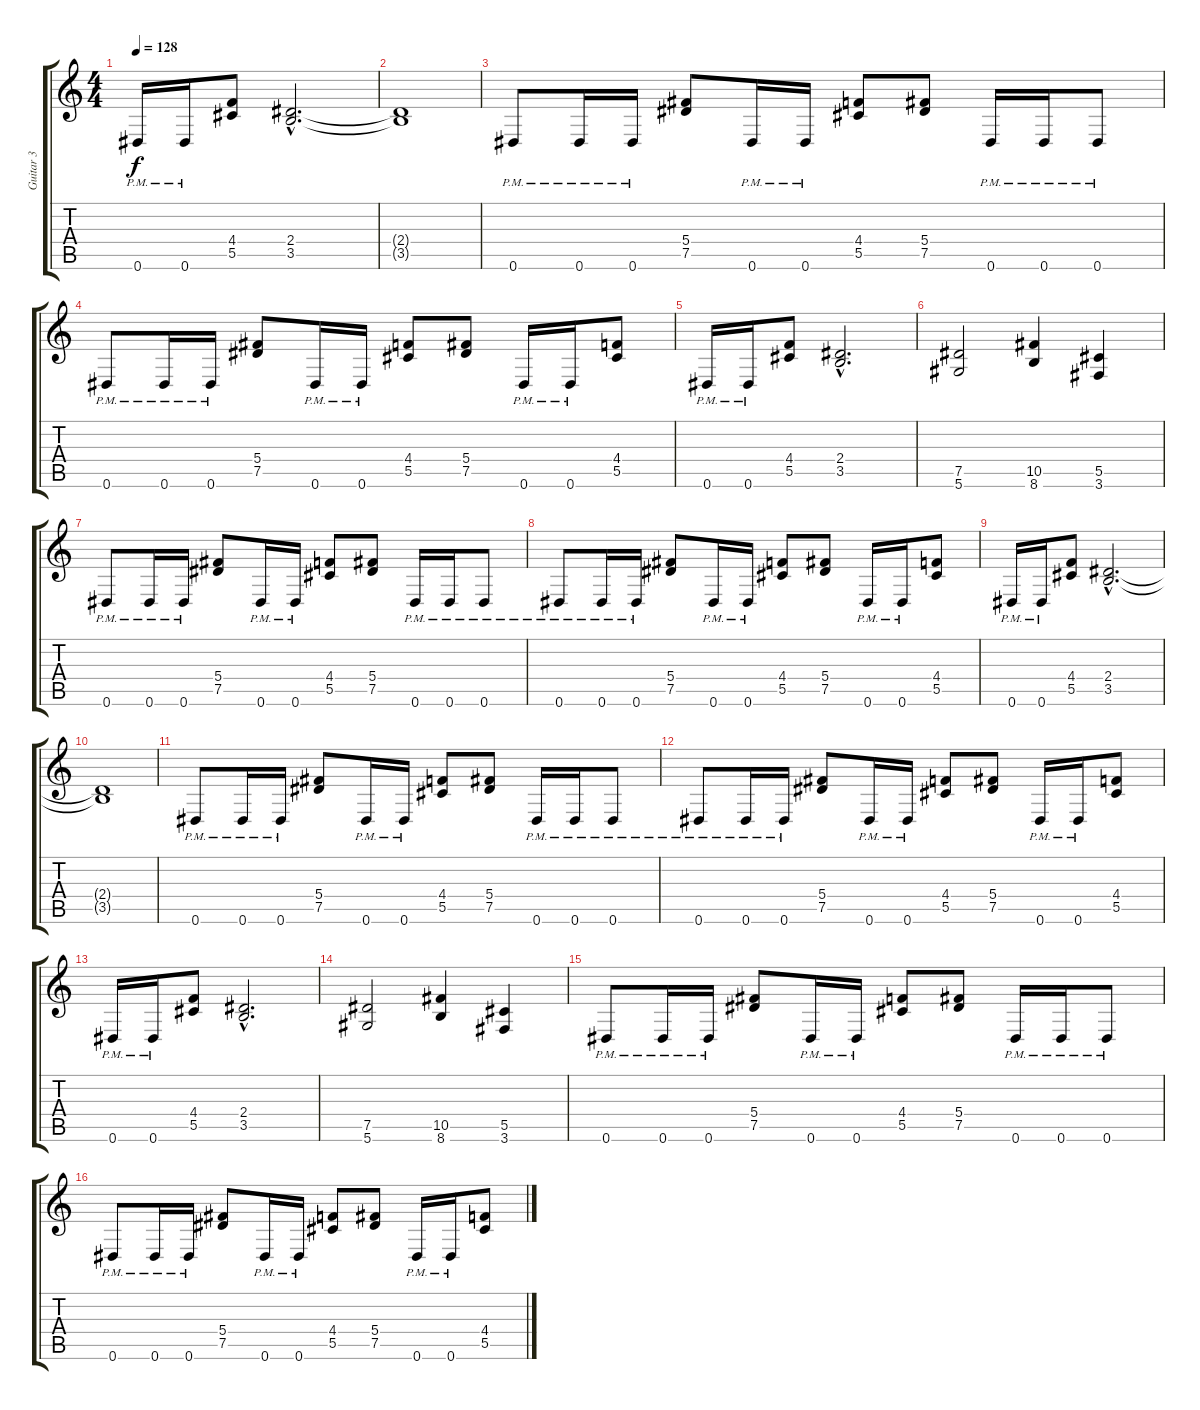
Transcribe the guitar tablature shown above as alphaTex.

\track ("Guitar 3" "Guitar 3") {instrument overdrivenguitar}
\staff {score tabs}
\tuning (Eb4 Bb3 Gb3 Db3 Ab2 Eb2) {hide}
\ts (4 4)
\tempo 128
\clef g2
\ks c
0.6{pm}.16{dy f} 0.6{pm}.16 (4.4 5.5).8 (2.4{hac} 3.5{hac}).2{d} |
(2.4{t} 3.5{t}).1 |
0.6{pm}.8 0.6{pm}.16 0.6{pm}.16 (5.4 7.5).8 0.6{pm}.16 0.6{pm}.16 (4.4 5.5).8 (5.4 7.5).8 0.6{pm}.16 0.6{pm}.16 0.6{pm}.8 |
0.6{pm}.8 0.6{pm}.16 0.6{pm}.16 (5.4 7.5).8 0.6{pm}.16 0.6{pm}.16 (4.4 5.5).8 (5.4 7.5).8 0.6{pm}.16 0.6{pm}.16 (4.4 5.5).8 |
0.6{pm}.16 0.6{pm}.16 (4.4 5.5).8 (2.4{hac} 3.5{hac}).2{d} |
(7.5 5.6).2 (10.5 8.6).4 (5.5 3.6).4 |
0.6{pm}.8 0.6{pm}.16 0.6{pm}.16 (5.4 7.5).8 0.6{pm}.16 0.6{pm}.16 (4.4 5.5).8 (5.4 7.5).8 0.6{pm}.16 0.6{pm}.16 0.6{pm}.8 |
0.6{pm}.8 0.6{pm}.16 0.6{pm}.16 (5.4 7.5).8 0.6{pm}.16 0.6{pm}.16 (4.4 5.5).8 (5.4 7.5).8 0.6{pm}.16 0.6{pm}.16 (4.4 5.5).8 |
0.6{pm}.16 0.6{pm}.16 (4.4 5.5).8 (2.4{hac} 3.5{hac}).2{d} |
(2.4{t} 3.5{t}).1 |
0.6{pm}.8 0.6{pm}.16 0.6{pm}.16 (5.4 7.5).8 0.6{pm}.16 0.6{pm}.16 (4.4 5.5).8 (5.4 7.5).8 0.6{pm}.16 0.6{pm}.16 0.6{pm}.8 |
0.6{pm}.8 0.6{pm}.16 0.6{pm}.16 (5.4 7.5).8 0.6{pm}.16 0.6{pm}.16 (4.4 5.5).8 (5.4 7.5).8 0.6{pm}.16 0.6{pm}.16 (4.4 5.5).8 |
0.6{pm}.16 0.6{pm}.16 (4.4 5.5).8 (2.4{hac} 3.5{hac}).2{d} |
(7.5 5.6).2 (10.5 8.6).4 (5.5 3.6).4 |
0.6{pm}.8 0.6{pm}.16 0.6{pm}.16 (5.4 7.5).8 0.6{pm}.16 0.6{pm}.16 (4.4 5.5).8 (5.4 7.5).8 0.6{pm}.16 0.6{pm}.16 0.6{pm}.8 |
0.6{pm}.8 0.6{pm}.16 0.6{pm}.16 (5.4 7.5).8 0.6{pm}.16 0.6{pm}.16 (4.4 5.5).8 (5.4 7.5).8 0.6{pm}.16 0.6{pm}.16 (4.4 5.5).8
